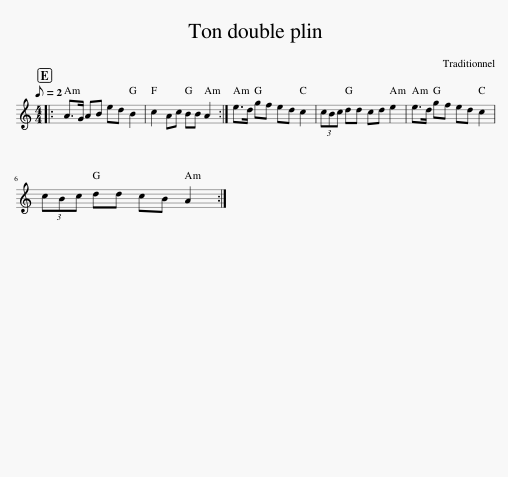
X:1
L:1/8
Q:1/8=2
M:4/4
I:linebreak $
K:C
V:1 treble
V:1
|: A>G AB ed B2 | c2 Ac BB A2 :| e>d gf ed c2 | (3cBc dd cd e2 | e>d gf ed c2 |$ %5
 (3cBc dd cB A2 :| %6
